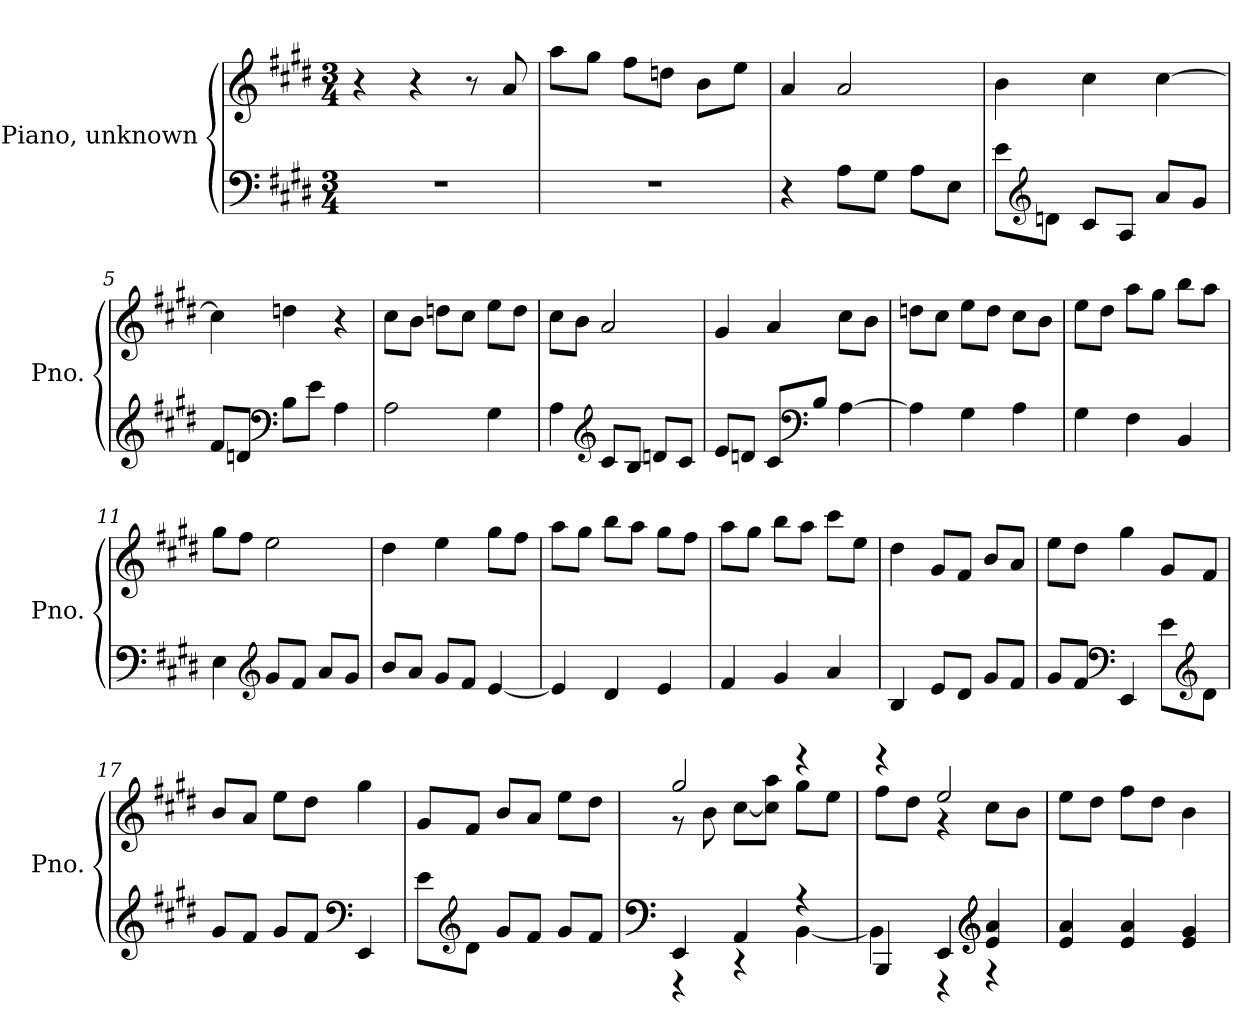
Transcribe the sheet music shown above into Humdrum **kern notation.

**kern	**kern
*part1	*part1
*staff2	*staff1
*I"Piano, unknown	*
*I'Pno.	*
*clefF4	*clefG2
*k[f#c#g#d#]	*k[f#c#g#d#]
*M3/4	*M3/4
*MM199	*MM199
=1	=1
2.r	4r
.	4r
.	8r
.	8a/
=2	=2
2.r	8aa\L
.	8gg#\J
.	8ff#\L
.	8ddn\J
.	8b\L
.	8ee\J
=3	=3
4r	4a/
8A\L	2a/
8G#\J	.
8A\L	.
8E\J	.
=4	=4
8e\L	4b\
*clefG2	*
8dn\J	.
8c#/L	4cc#\
8A/J	.
8a/L	[4cc#\
8g#/J	.
=5	=5
8f#/L	4cc#\]
8dn/J	.
*clefF4	*
8B\L	4ddn\
8e\J	.
4A\	4r
!!LO:LB:g=z
=6	=6
2A\	8cc#\L
.	8b\J
.	8ddn\L
.	8cc#\J
4G#\	8ee\L
.	8dd\J
=7	=7
4A\	8cc#\L
.	8b\J
*clefG2	*
8c#/L	2a/
8B/J	.
8dn/L	.
8c#/J	.
=8	=8
8e/L	4g#/
8dn/J	.
8c#/L	4a/
*clefF4	*
8B/J	.
[4A\	8cc#\L
.	8b\J
=9	=9
4A\]	8ddn\L
.	8cc#\J
4G#\	8ee\L
.	8dd\J
4A\	8cc#\L
.	8b\J
=10	=10
4G#\	8ee\L
.	8dd#\J
4F#\	8aa\L
.	8gg#\J
4BB/	8bb\L
.	8aa\J
!!LO:LB:g=z
=11	=11
4E\	8gg#\L
.	8ff#\J
*clefG2	*
8g#/L	2ee\
8f#/J	.
8a/L	.
8g#/J	.
=12	=12
8b/L	4dd#\
8a/J	.
8g#/L	4ee\
8f#/J	.
[4e/	8gg#\L
.	8ff#\J
=13	=13
4e/]	8aa\L
.	8gg#\J
4d#/	8bb\L
.	8aa\J
4e/	8gg#\L
.	8ff#\J
=14	=14
4f#/	8aa\L
.	8gg#\J
4g#/	8bb\L
.	8aa\J
4a/	8ccc#\L
.	8ee\J
=15	=15
4B/	4dd#\
8e/L	8g#/L
8d#/J	8f#/J
8g#/L	8b/L
8f#/J	8a/J
!!LO:LB:g=z
=16	=16
8g#/L	8ee\L
8f#/J	8dd#\J
*clefF4	*
4EE/	4gg#\
8e\L	8g#/L
*clefG2	*
8d#\J	8f#/J
=17	=17
8g#/L	8b/L
8f#/J	8a/J
8g#/L	8ee\L
8f#/J	8dd#\J
*clefF4	*
4EE/	4gg#\
=18	=18
8e\L	8g#/L
*clefG2	*
8d#\J	8f#/J
8g#/L	8b/L
8f#/J	8a/J
8g#/L	8ee\L
8f#/J	8dd#\J
=19	=19
*clefF4	*
*^	*^
4EE/	4r	2gg#/	8r
.	.	.	8b\
4AA/	4r	.	[8cc#\L
.	.	.	8cc#\] 8aa\J
4r	[4BB\	4r	8gg#\L
.	.	.	8ee\J
=20	=20	=20	=20
4BBB/	4BB\]	4r	8ff#\L
.	.	.	8dd#\J
4EE/	4r	2ee/	4r
*clefG2	*	*	*
4e/ 4a/	4r	.	8cc#\L
.	.	.	8b\J
*v	*v	*	*
*	*v	*v
!!LO:LB:g=z
=21	=21
4e/ 4a/	8ee\L
.	8dd#\J
4e/ 4a/	8ff#\L
.	8dd#\J
4e/ 4g#/	4b\
=	=
*-	*-
